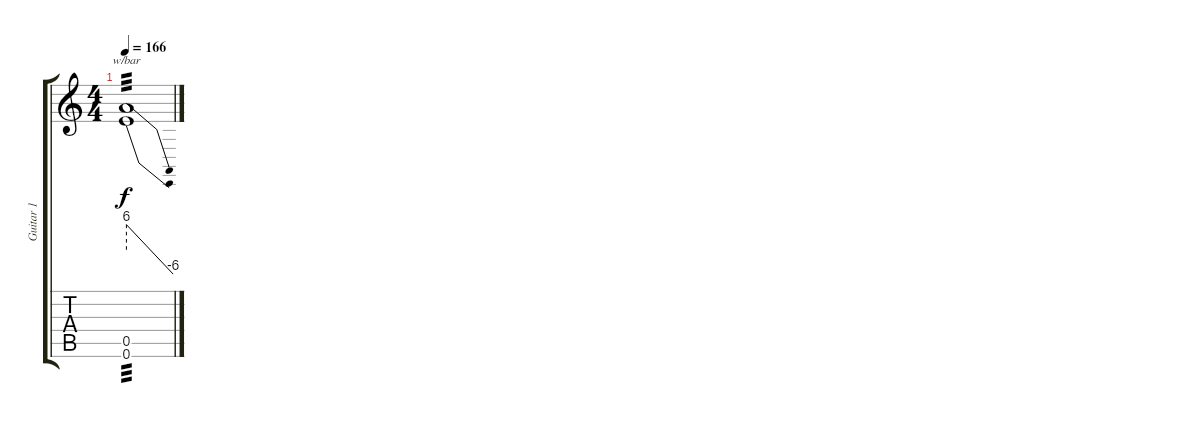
\track ("Guitar 1" "Guitar 1") {instrument distortionguitar}
\staff {score tabs}
\tuning (E4 B3 G3 D3 A2 E2) {hide}
\ts (4 4)
\tempo 166
\clef g2
\ks c
(0.5 0.6).1{tbe (dive default 0 24 60 -24) tp 3 dy f}
